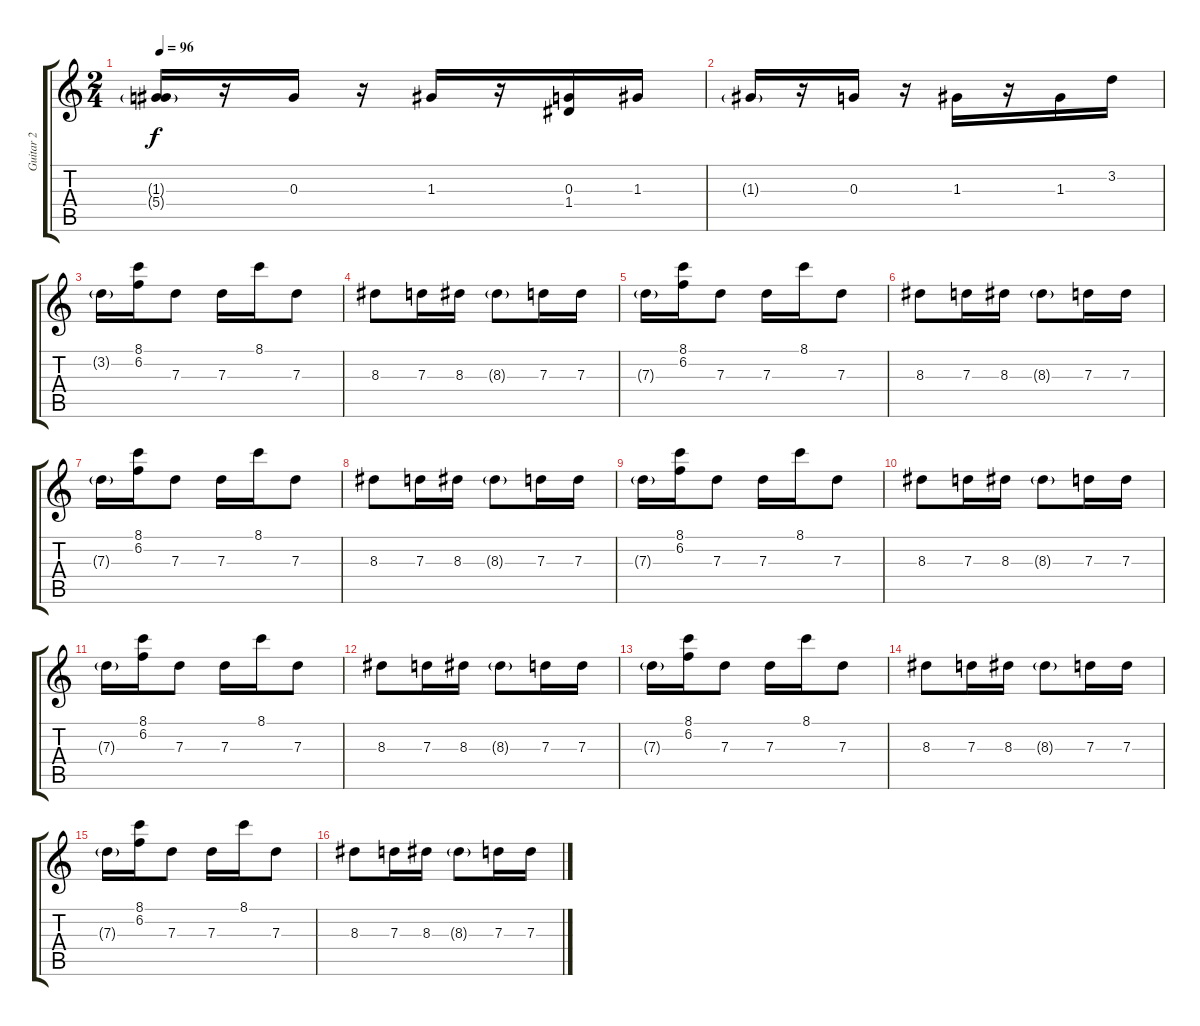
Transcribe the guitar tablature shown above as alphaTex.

\track ("Guitar 2" "Guitar 2") {instrument electricguitarclean}
\staff {score tabs}
\tuning (E4 B3 G3 D3 A2 E2) {hide}
\ts (2 4)
\tempo 96
\clef g2
\ks c
(1.3{g} 5.4{g}).16{dy f} r.16 0.3.16 r.16 1.3.16 r.16 (0.3 1.4).16 1.3.16 |
1.3{g}.16 r.16 0.3.16 r.16 1.3.16 r.16 1.3.16 3.2.16 |
3.2{g}.16 (8.1 6.2).16 7.3.8 7.3.16 8.1.16 7.3.8 |
8.3.8 7.3.16 8.3.16 8.3{g}.8 7.3.16 7.3.16 |
7.3{g}.16 (8.1 6.2).16 7.3.8 7.3.16 8.1.16 7.3.8 |
8.3.8 7.3.16 8.3.16 8.3{g}.8 7.3.16 7.3.16 |
7.3{g}.16 (8.1 6.2).16 7.3.8 7.3.16 8.1.16 7.3.8 |
8.3.8 7.3.16 8.3.16 8.3{g}.8 7.3.16 7.3.16 |
7.3{g}.16 (8.1 6.2).16 7.3.8 7.3.16 8.1.16 7.3.8 |
8.3.8 7.3.16 8.3.16 8.3{g}.8 7.3.16 7.3.16 |
7.3{g}.16 (8.1 6.2).16 7.3.8 7.3.16 8.1.16 7.3.8 |
8.3.8 7.3.16 8.3.16 8.3{g}.8 7.3.16 7.3.16 |
7.3{g}.16 (8.1 6.2).16 7.3.8 7.3.16 8.1.16 7.3.8 |
8.3.8 7.3.16 8.3.16 8.3{g}.8 7.3.16 7.3.16 |
7.3{g}.16 (8.1 6.2).16 7.3.8 7.3.16 8.1.16 7.3.8 |
8.3.8 7.3.16 8.3.16 8.3{g}.8 7.3.16 7.3.16
